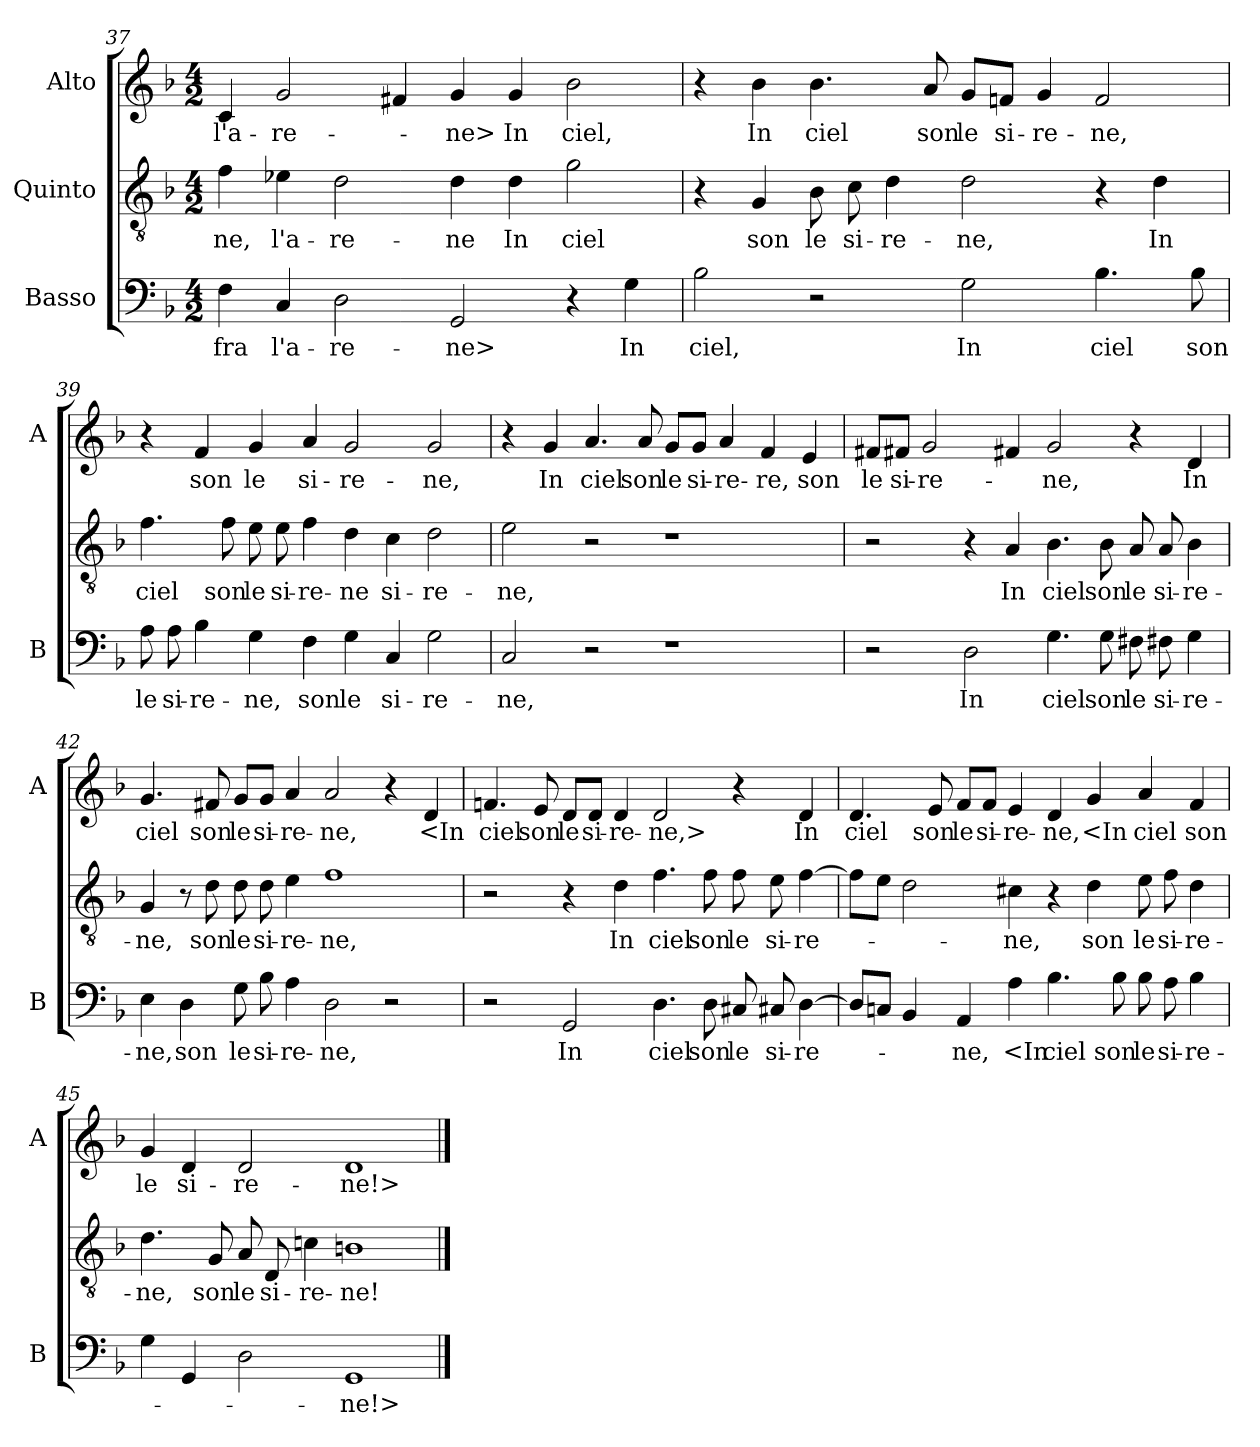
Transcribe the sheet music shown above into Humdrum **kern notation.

**kern	**text	**kern	**text	**kern	**text
*part3	*part3	*part2	*part2	*part1	*part1
*staff3	*staff3	*staff2	*staff2	*staff1	*staff1
*I"Basso	*	*I"Quinto	*	*I"Alto	*
*I'B	*	*	*	*I'A	*
*clefF4	*	*clefGv2	*	*clefG2	*
*k[b-]	*	*k[b-]	*	*k[b-]	*
*F:	*	*F:	*	*F:	*
*M4/2	*	*M4/2	*	*M4/2	*
=37	=37	=37	=37	=37	=37
4F	fra	4f	-ne,	4c	l'a-
4C	l'a-	4e-X	l'a-	2g	-re-
2D	-re-	2d	-re-	.	.
.	.	.	.	4f#X	.
2GG	-ne>	4d	-ne	4g	-ne>
.	.	4d	In	4g	In
4r	.	2g	ciel	2b-	ciel,
4G	In	.	.	.	.
=38	=38	=38	=38	=38	=38
2B-	ciel,	4r	.	4r	.
.	.	4G	son	4b-	In
2r	.	8B-	le	4.b-	ciel
.	.	8c	si-	.	.
.	.	4d	-re-	.	.
.	.	.	.	8a	son
2G	In	2d	-ne,	8g/L	le
.	.	.	.	8fn/J	si-
.	.	.	.	4g	-re-
4.B-	ciel	4r	.	2f	-ne,
.	.	4d	In	.	.
8B-	son	.	.	.	.
=39	=39	=39	=39	=39	=39
8A	le	4.f	ciel	4r	.
8A	si-	.	.	.	.
4B-	-re-	.	.	4f	son
.	.	8f	son	.	.
4G	-ne,	8e	le	4g	le
.	.	8e	si-	.	.
4F	son	4f	-re-	4a	si-
4G	le	4d	-ne	2g	-re-
4C	si-	4c	si-	.	.
2G	-re-	2d	-re-	2g	-ne,
=40	=40	=40	=40	=40	=40
2C	-ne,	2e	-ne,	4r	.
.	.	.	.	4g	In
2r	.	2r	.	4.a	ciel
.	.	.	.	8a	son
1r	.	1r	.	8g/L	le
.	.	.	.	8g/J	si-
.	.	.	.	4a	-re-
.	.	.	.	4f	-re,
.	.	.	.	4e	son
=41	=41	=41	=41	=41	=41
2r	.	2r	.	8f#X/L	le
.	.	.	.	8f#X/J	si-
.	.	.	.	2g	-re-
2D	In	4r	.	.	.
.	.	4A	In	4f#X	.
4.G	ciel	4.B-	ciel	2g	-ne,
8G	son	8B-	son	.	.
8F#X	le	8A	le	4r	.
8F#X	si-	8A	si-	.	.
4G	-re-	4B-	-re-	4d	In
=42	=42	=42	=42	=42	=42
4E	-ne,	4G	-ne,	4.g	ciel
4D	son	8r	.	.	.
.	.	8d	son	8f#X	son
8G	le	8d	le	8g/L	le
8B-	si-	8d	si-	8g/J	si-
4A	-re-	4e	-re-	4a	-re-
2D	-ne,	1f	-ne,	2a	-ne,
2r	.	.	.	4r	.
.	.	.	.	4d	<In
=43	=43	=43	=43	=43	=43
2r	.	2r	.	4.fn	ciel
.	.	.	.	8e	son
2GG	In	4r	.	8d/L	le
.	.	.	.	8d/J	si-
.	.	4d	In	4d	-re-
4.D	ciel	4.f	ciel	2d	-ne,>
8D	son	8f	son	.	.
8C#X	le	8f	le	4r	.
8C#X	si-	8e	si-	.	.
[4D	-re-	[4f	-re-	4d	In
=44	=44	=44	=44	=44	=44
8DL]	.	8fL]	.	4.d	ciel
8CnJ	.	8eJ	.	.	.
4BB-	.	2d	.	.	.
.	.	.	.	8e	son
4AA	-ne,	.	.	8f/L	le
.	.	.	.	8f/J	si-
4A	<In	4c#X	-ne,	4e	-re-
4.B-	ciel	4r	.	4d	-ne,
.	.	4d	son	4g	<In
8B-	son	.	.	.	.
8B-	le	8e	le	4a	ciel
8A	si-	8f	si-	.	.
4B-	-re-	4d	-re-	4f	son
=45	=45	=45	=45	=45	=45
4G	.	4.d	-ne,	4g	le
4GG	.	.	.	4d	si-
.	.	8G	son	.	.
2D	.	8A	le	2d	-re-
.	.	8D	si-	.	.
.	.	4cn	-re-	.	.
1GG	-ne!>	1Bn	-ne!	1d	-ne!>
==	==	==	==	==	==
*-	*-	*-	*-	*-	*-
